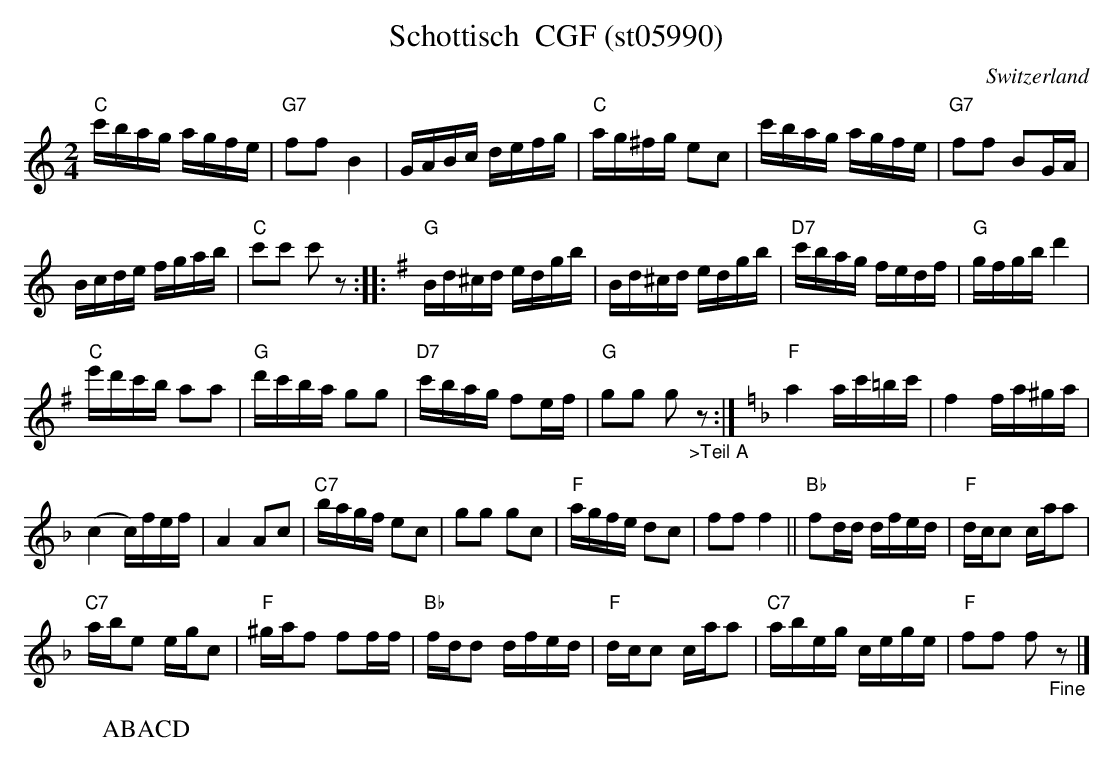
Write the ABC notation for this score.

X:1
T: Schottisch  CGF (st05990)
O:Switzerland
M:2/4
L:1/16
K:C major
"C"c'bag agfe | "G7"f2f2B4 | GABc defg | "C"ag^fg e2c2 | c'bag agfe | "G7"f2f2 B2GA |
Bcde fgab | "C"c'2c'2 c'2z2 :: [K:G] "G"Bd^cd edgb | Bd^cd edgb | "D7"c'bag fedf | "G"gfgb d'4 |
"C"e'd'c'b a2a2 | "G"d'c'ba g2g2 | "D7"c'bag f2ef | "G"g2g2 g2"_>Teil A"z2 :| [K:F] "F"a4 ac'=bc' | f4 fa^ga |
(c4 c)fef | A4 A2c2 | "C7"bagf e2c2 | g2g2 g2c2 |  "F"agfe d2c2 | f2f2f4 || "Bb"f2dd dfed | "F"dcc2 caa2 |
"C7"abe2 egc2 | "F"^gaf2 f2ff | "Bb"fdd2 dfed | "F"dcc2 caa2 | "C7"abeg cege | "F"f2f2 f2"_Fine"z2 |]
W: ABACD
